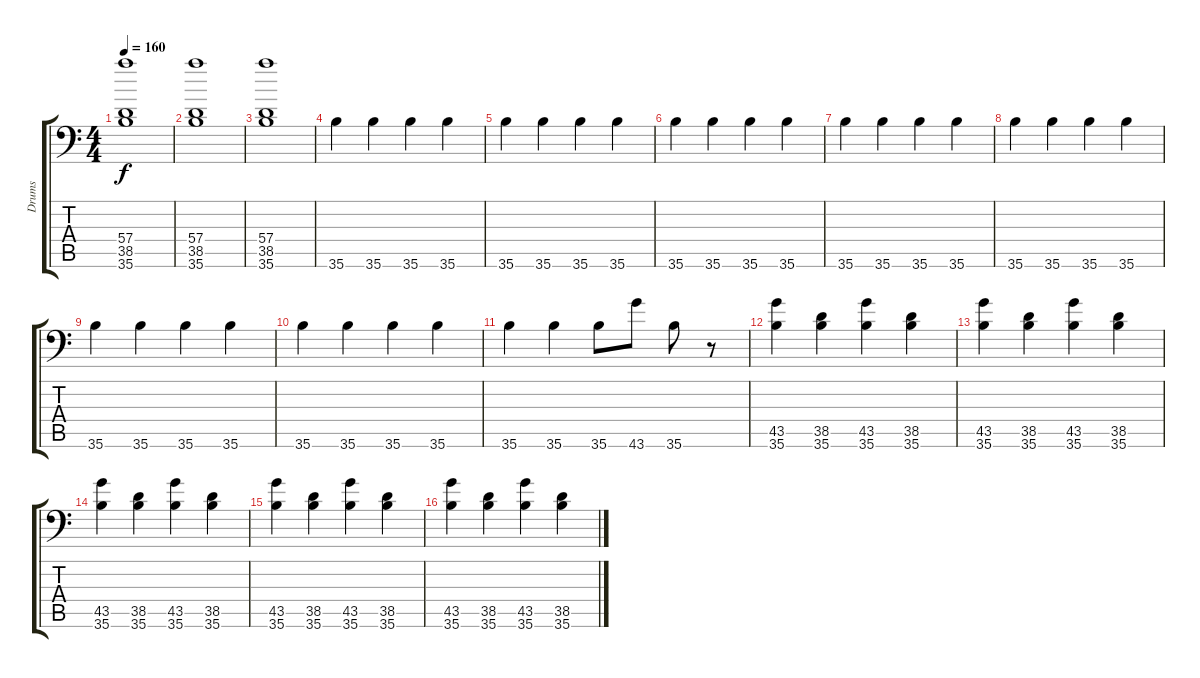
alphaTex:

\track ("Drums" "Drums") {instrument acousticgrandpiano}
\staff {score tabs}
\tuning (C-1 C-1 C-1 C-1 C-1 C-1) {hide}
\ts (4 4)
\tempo 160
\clef f4
\ks c
(57.4 38.5 35.6).1{dy f} |
(57.4 38.5 35.6).1 |
(57.4 38.5 35.6).1 |
35.6.4 35.6.4 35.6.4 35.6.4 |
35.6.4 35.6.4 35.6.4 35.6.4 |
35.6.4 35.6.4 35.6.4 35.6.4 |
35.6.4 35.6.4 35.6.4 35.6.4 |
35.6.4 35.6.4 35.6.4 35.6.4 |
35.6.4 35.6.4 35.6.4 35.6.4 |
35.6.4 35.6.4 35.6.4 35.6.4 |
35.6.4 35.6.4 35.6.8 43.6.8 35.6.8 r.8 |
(43.5 35.6).4 (38.5 35.6).4 (43.5 35.6).4 (38.5 35.6).4 |
(43.5 35.6).4 (38.5 35.6).4 (43.5 35.6).4 (38.5 35.6).4 |
(43.5 35.6).4 (38.5 35.6).4 (43.5 35.6).4 (38.5 35.6).4 |
(43.5 35.6).4 (38.5 35.6).4 (43.5 35.6).4 (38.5 35.6).4 |
(43.5 35.6).4 (38.5 35.6).4 (43.5 35.6).4 (38.5 35.6).4
